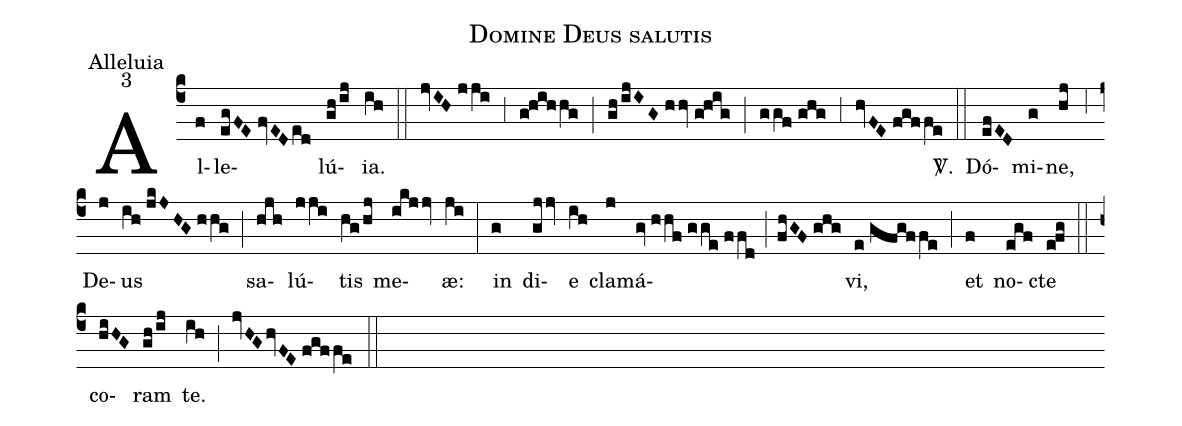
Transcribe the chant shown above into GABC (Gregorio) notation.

name:Domine Deus salutis;
office-part:Alleluia;
mode:3;
%%
(c4) Al(f)le(egFE//fvED/ed)lú(gh/ij)ia.(ih) (::) (jvIH//jji) (;3) (g!hihhg) (;) (gh/ijIG//hhv//g!hig) (;) (ggf//ghg) (;3) (hvFE//fgffe) <sp>V/</sp>.(::) Dó(efED)mi(g)ne,(hj) (;6) De(j)us(ih//jkJHG//hhg) (;) sa(hjh)lú(jji)tis(hg/hj) me(ikjjv)æ:(ji) (:) in(g) di(gjjv)e(ih) cla(j)má(gv//hhf//gge//ffd;fhGF//ghg)vi,(e//gfgffe) (;) et(f) no(egf)cte(e!fg) (::) co(hiHG)ram(gh/ij) te.(ih) (;) (jvHG/hvFE//fgffe) (::)
